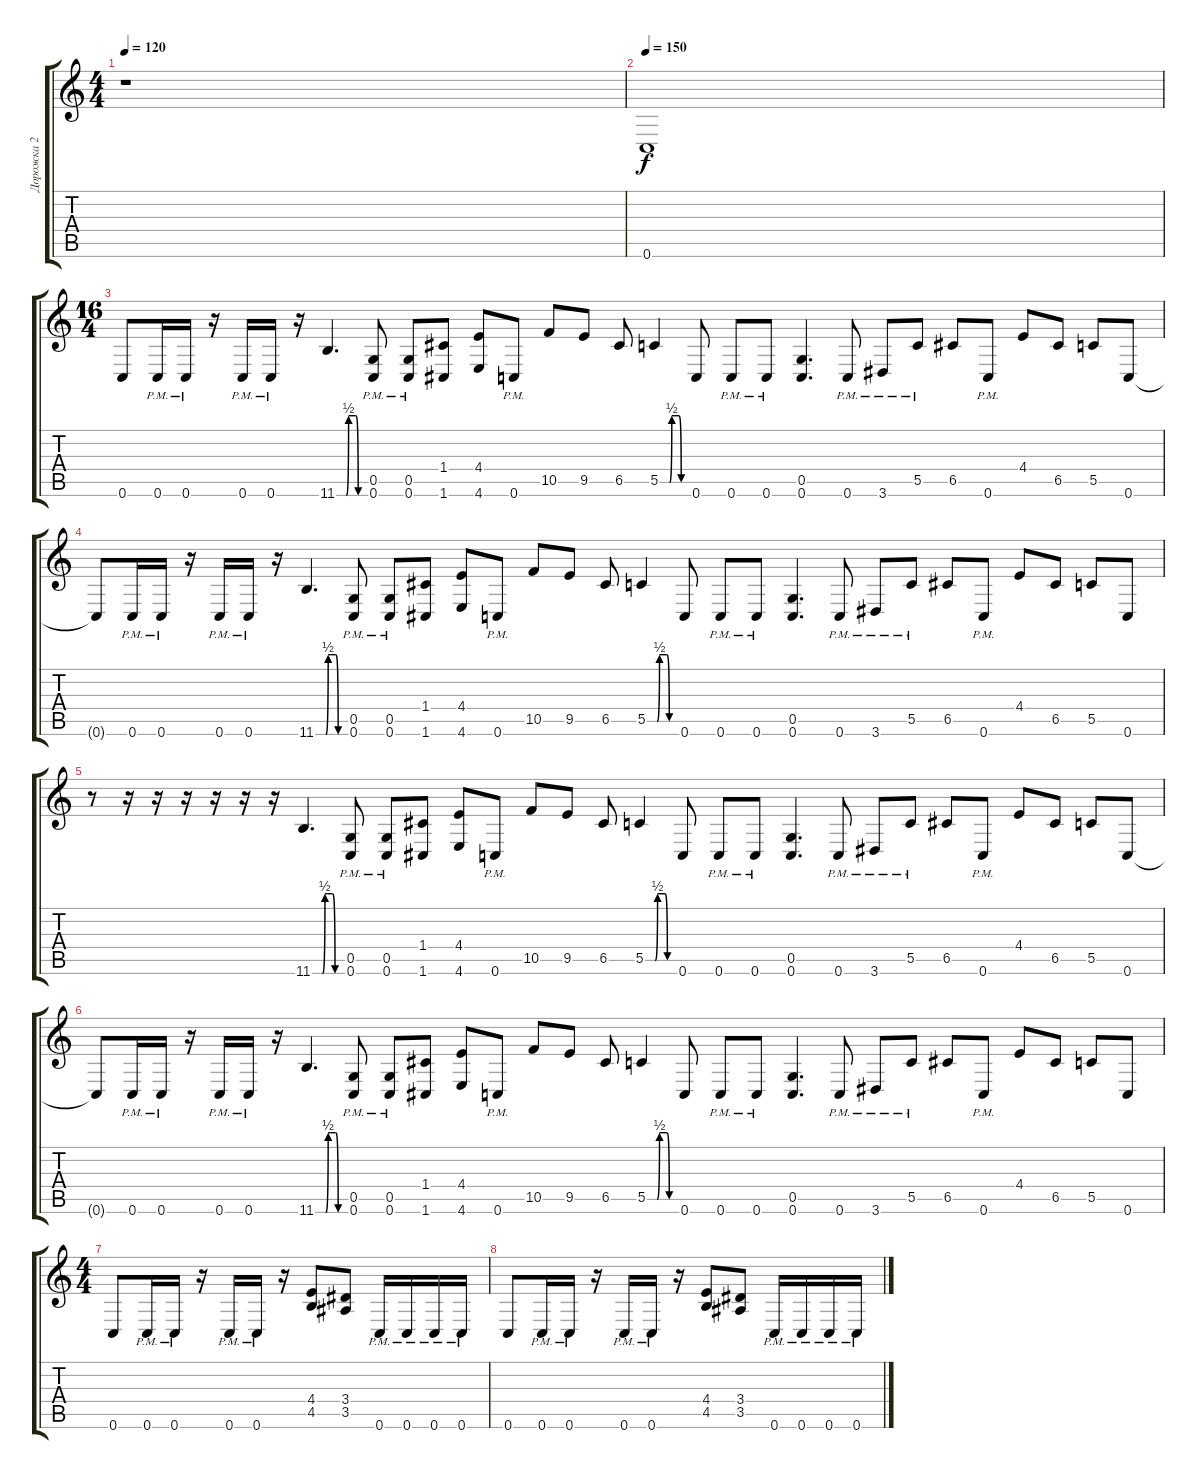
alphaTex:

\track ("Дорожка 2" "Дорожка 2") {instrument distortionguitar}
\staff {score tabs}
\tuning (D4 A3 F3 C3 G2 C2) {hide}
\ts (4 4)
\tempo 120
\clef g2
\ks c
r.1{dy f} |
\tempo 150
0.6{t}.1 |
\ts (16 4)
0.6.8 0.6{pm}.16 0.6{pm}.16 r.16 0.6{pm}.16 0.6{pm}.16 r.16 11.6{be (custom 0 0 10 0 20 0 25 2 30 2 40 2 45 0 60 0)}.4{d} (0.5 0.6{pm}).8 (0.5 0.6{pm}).8 (1.4 1.6).8 (4.4 4.6).8 0.6{pm}.8 10.5.8 9.5.8 6.5.8 5.5{be (custom 0 0 10 0 20 0 25 2 30 2 40 2 45 0 60 0)}.4 0.6.8 0.6{pm}.8 0.6{pm}.8 (0.5 0.6).4{d} 0.6{pm}.8 3.6{pm}.8 5.5{pm}.8 6.5.8 0.6{pm}.8 4.4.8 6.5.8 5.5.8 0.6.8 |
0.6{t}.8 0.6{pm}.16 0.6{pm}.16 r.16 0.6{pm}.16 0.6{pm}.16 r.16 11.6{be (custom 0 0 10 0 20 0 25 2 30 2 40 2 45 0 60 0)}.4{d} (0.5 0.6{pm}).8 (0.5 0.6{pm}).8 (1.4 1.6).8 (4.4 4.6).8 0.6{pm}.8 10.5.8 9.5.8 6.5.8 5.5{be (custom 0 0 10 0 20 0 25 2 30 2 40 2 45 0 60 0)}.4 0.6.8 0.6{pm}.8 0.6{pm}.8 (0.5 0.6).4{d} 0.6{pm}.8 3.6{pm}.8 5.5{pm}.8 6.5.8 0.6{pm}.8 4.4.8 6.5.8 5.5.8 0.6.8 |
r.8 r.16 r.16 r.16 r.16 r.16 r.16 11.6{be (custom 0 0 10 0 20 0 25 2 30 2 40 2 45 0 60 0)}.4{d} (0.5 0.6{pm}).8 (0.5 0.6{pm}).8 (1.4 1.6).8 (4.4 4.6).8 0.6{pm}.8 10.5.8 9.5.8 6.5.8 5.5{be (custom 0 0 10 0 20 0 25 2 30 2 40 2 45 0 60 0)}.4 0.6.8 0.6{pm}.8 0.6{pm}.8 (0.5 0.6).4{d} 0.6{pm}.8 3.6{pm}.8 5.5{pm}.8 6.5.8 0.6{pm}.8 4.4.8 6.5.8 5.5.8 0.6.8 |
0.6{t}.8 0.6{pm}.16 0.6{pm}.16 r.16 0.6{pm}.16 0.6{pm}.16 r.16 11.6{be (custom 0 0 10 0 20 0 25 2 30 2 40 2 45 0 60 0)}.4{d} (0.5 0.6{pm}).8 (0.5 0.6{pm}).8 (1.4 1.6).8 (4.4 4.6).8 0.6{pm}.8 10.5.8 9.5.8 6.5.8 5.5{be (custom 0 0 10 0 20 0 25 2 30 2 40 2 45 0 60 0)}.4 0.6.8 0.6{pm}.8 0.6{pm}.8 (0.5 0.6).4{d} 0.6{pm}.8 3.6{pm}.8 5.5{pm}.8 6.5.8 0.6{pm}.8 4.4.8 6.5.8 5.5.8 0.6.8 |
\ts (4 4)
0.6.8 0.6{pm}.16 0.6{pm}.16 r.16 0.6{pm}.16 0.6{pm}.16 r.16 (4.4 4.5).8 (3.4 3.5).8 0.6{pm}.16 0.6{pm}.16 0.6{pm}.16 0.6{pm}.16 |
0.6.8 0.6{pm}.16 0.6{pm}.16 r.16 0.6{pm}.16 0.6{pm}.16 r.16 (4.4 4.5).8 (3.4 3.5).8 0.6{pm}.16 0.6{pm}.16 0.6{pm}.16 0.6{pm}.16
